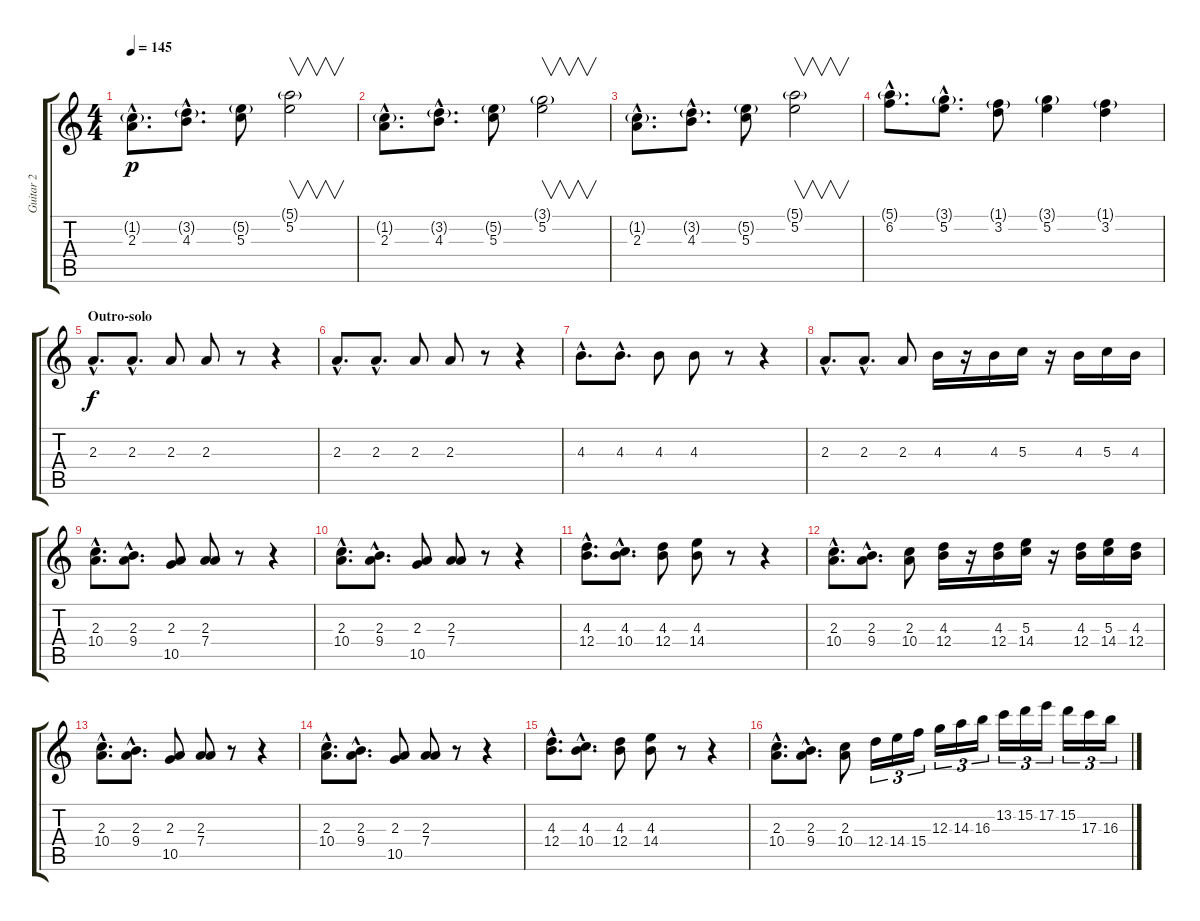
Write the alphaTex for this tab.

\track ("Guitar 2" "Guitar 2") {instrument distortionguitar}
\staff {score tabs}
\tuning (E4 B3 G3 D3 A2 E2) {hide}
\ts (4 4)
\tempo 145
\clef g2
\ks c
(1.2{g hac} 2.3{hac}).8{d dy p} (3.2{g hac} 4.3{hac}).8{d} (5.2{g} 5.3).8 (5.1{g} 5.2).2{v} |
(1.2{g hac} 2.3{hac}).8{d} (3.2{g hac} 4.3{hac}).8{d} (5.2{g} 5.3).8 (3.1{g} 5.2).2{v} |
(1.2{g hac} 2.3{hac}).8{d} (3.2{g hac} 4.3{hac}).8{d} (5.2{g} 5.3).8 (5.1{g} 5.2).2{v} |
(5.1{g hac} 6.2{hac}).8{d} (3.1{g hac} 5.2{hac}).8{d} (1.1{g} 3.2).8 (3.1{g} 5.2).4 (1.1{g} 3.2).4 |
\section ("" "Outro-solo")
2.3{hac}.8{d dy f} 2.3{hac}.8{d} 2.3.8 2.3.8 r.8 r.4 |
2.3{hac}.8{d} 2.3{hac}.8{d} 2.3.8 2.3.8 r.8 r.4 |
4.3{hac}.8{d} 4.3{hac}.8{d} 4.3.8 4.3.8 r.8 r.4 |
2.3{hac}.8{d} 2.3{hac}.8{d} 2.3.8 4.3.16 r.16 4.3.16 5.3.16 r.16 4.3.16 5.3.16 4.3.16 |
(2.3{hac} 10.4{hac}).8{d} (2.3{hac} 9.4{hac}).8{d} (2.3 10.5).8 (2.3 7.4).8 r.8 r.4 |
(2.3{hac} 10.4{hac}).8{d} (2.3{hac} 9.4{hac}).8{d} (2.3 10.5).8 (2.3 7.4).8 r.8 r.4 |
(4.3{hac} 12.4{hac}).8{d} (4.3{hac} 10.4{hac}).8{d} (4.3 12.4).8 (4.3 14.4).8 r.8 r.4 |
(2.3{hac} 10.4{hac}).8{d} (2.3{hac} 9.4{hac}).8{d} (2.3 10.4).8 (4.3 12.4).16 r.16 (4.3 12.4).16 (5.3 14.4).16 r.16 (4.3 12.4).16 (5.3 14.4).16 (4.3 12.4).16 |
(2.3{hac} 10.4{hac}).8{d} (2.3{hac} 9.4{hac}).8{d} (2.3 10.5).8 (2.3 7.4).8 r.8 r.4 |
(2.3{hac} 10.4{hac}).8{d} (2.3{hac} 9.4{hac}).8{d} (2.3 10.5).8 (2.3 7.4).8 r.8 r.4 |
(4.3{hac} 12.4{hac}).8{d} (4.3{hac} 10.4{hac}).8{d} (4.3 12.4).8 (4.3 14.4).8 r.8 r.4 |
(2.3{hac} 10.4{hac}).8{d} (2.3{hac} 9.4{hac}).8{d} (2.3 10.4).8 12.4.16{tu (3 2)} 14.4.16{tu (3 2)} 15.4.16{tu (3 2)} 12.3.16{tu (3 2)} 14.3.16{tu (3 2)} 16.3.16{tu (3 2)} 13.2.16{tu (3 2)} 15.2.16{tu (3 2)} 17.2.16{tu (3 2)} 15.2.16{tu (3 2)} 17.3.16{tu (3 2)} 16.3.16{tu (3 2)}
